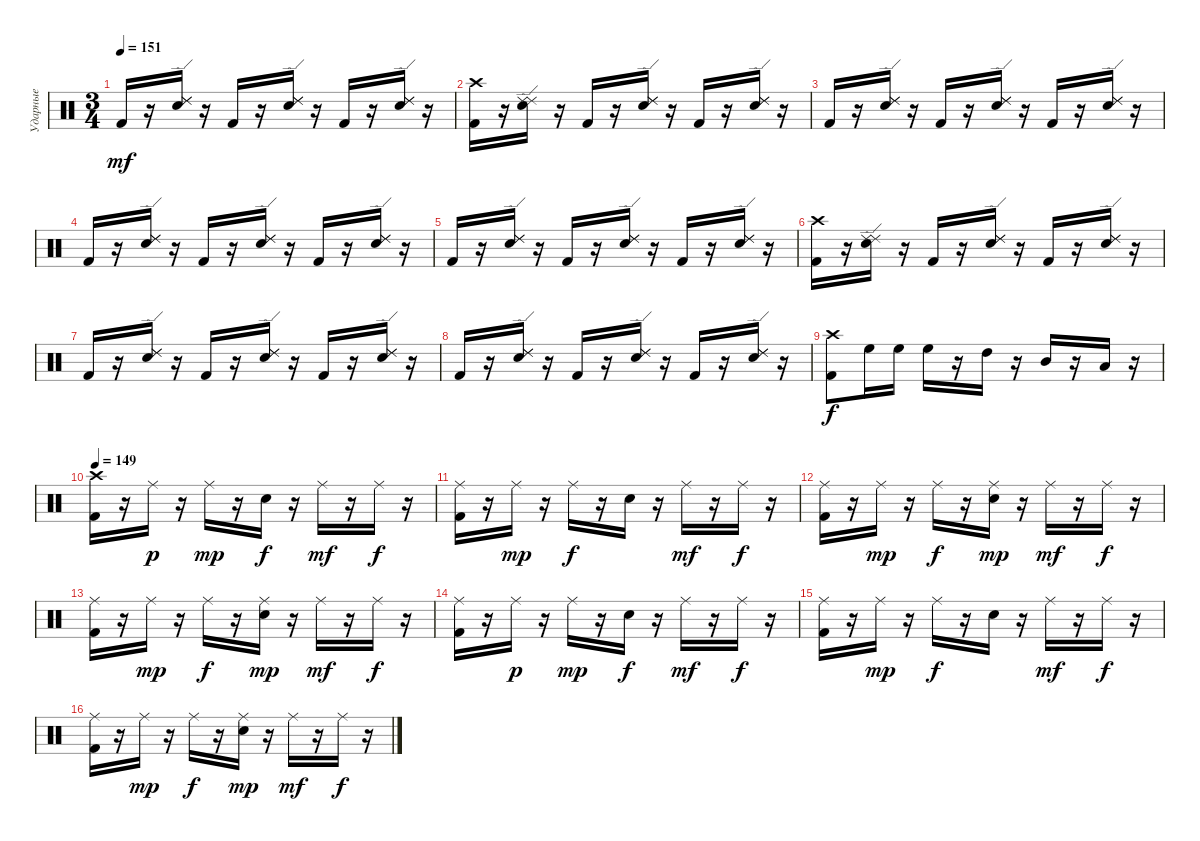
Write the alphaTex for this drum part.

\track ("Ударные" "Ударные") {instrument percussion}
\staff {score}
\articulation defaults
\ts (3 4)
\tempo 151
\clef neutral
\ks c "Kick (hit) 2".16{dy mf}
r.16 ("Ride (edge) 2" "Ride (edge) 2" "Snare (hit) 2").16 r.16 "Kick (hit) 2".16 r.16 ("Ride (edge) 2" "Ride (edge) 2" "Snare (hit) 2").16 r.16 "Kick (hit) 2".16 r.16 ("Ride (edge) 2" "Ride (edge) 2" "Snare (hit) 2").16 r.16 |
("Crash high (hit)" "Kick (hit) 2").16 r.16 ("Ride (edge) 2" "Ride (edge) 2" "Snare (hit) 2").16 r.16 "Kick (hit) 2".16 r.16 ("Ride (edge) 2" "Ride (edge) 2" "Snare (hit) 2").16 r.16 "Kick (hit) 2".16 r.16 ("Ride (edge) 2" "Ride (edge) 2" "Snare (hit) 2").16 r.16 |
"Kick (hit) 2".16 r.16 ("Ride (edge) 2" "Ride (edge) 2" "Snare (hit) 2").16 r.16 "Kick (hit) 2".16 r.16 ("Ride (edge) 2" "Ride (edge) 2" "Snare (hit) 2").16 r.16 "Kick (hit) 2".16 r.16 ("Ride (edge) 2" "Ride (edge) 2" "Snare (hit) 2").16 r.16 |
"Kick (hit) 2".16 r.16 ("Ride (edge) 2" "Ride (edge) 2" "Snare (hit) 2").16 r.16 "Kick (hit) 2".16 r.16 ("Ride (edge) 2" "Ride (edge) 2" "Snare (hit) 2").16 r.16 "Kick (hit) 2".16 r.16 ("Ride (edge) 2" "Ride (edge) 2" "Snare (hit) 2").16 r.16 |
"Kick (hit) 2".16 r.16 ("Ride (edge) 2" "Ride (edge) 2" "Snare (hit) 2").16 r.16 "Kick (hit) 2".16 r.16 ("Ride (edge) 2" "Ride (edge) 2" "Snare (hit) 2").16 r.16 "Kick (hit) 2".16 r.16 ("Ride (edge) 2" "Ride (edge) 2" "Snare (hit) 2").16 r.16 |
("Crash high (hit)" "Kick (hit) 2").16 r.16 ("Ride (edge) 2" "Ride (edge) 2" "Snare (hit) 2").16 r.16 "Kick (hit) 2".16 r.16 ("Ride (edge) 2" "Ride (edge) 2" "Snare (hit) 2").16 r.16 "Kick (hit) 2".16 r.16 ("Ride (edge) 2" "Ride (edge) 2" "Snare (hit) 2").16 r.16 |
"Kick (hit) 2".16 r.16 ("Ride (edge) 2" "Ride (edge) 2" "Snare (hit) 2").16 r.16 "Kick (hit) 2".16 r.16 ("Ride (edge) 2" "Ride (edge) 2" "Snare (hit) 2").16 r.16 "Kick (hit) 2".16 r.16 ("Ride (edge) 2" "Ride (edge) 2" "Snare (hit) 2").16 r.16 |
"Kick (hit) 2".16 r.16 ("Ride (edge) 2" "Ride (edge) 2" "Snare (hit) 2").16 r.16 "Kick (hit) 2".16 r.16 ("Ride (edge) 2" "Ride (edge) 2" "Snare (hit) 2").16 r.16 "Kick (hit) 2".16 r.16 ("Ride (edge) 2" "Ride (edge) 2" "Snare (hit) 2").16 r.16 |
("Kick (hit) 2" "Crash high (hit)").8{dy f} "High Floor Tom (hit)".16 "High Floor Tom (hit)".16 "High Floor Tom (hit)".16 r.16 "High Tom (hit)".16 r.16 "Mid Tom (hit)".16 r.16 "Low Tom (hit)".16 r.16 |
\tempo 149
("Kick (hit) 2" "Crash high (hit)").16 r.16 "Ride (middle)".16{dy p} r.16 "Ride (middle)".16{dy mp} r.16 "Snare (hit) 2".16{dy f} r.16 "Ride (middle)".16{dy mf} r.16 "Ride (middle)".16{dy f} r.16 |
("Kick (hit) 2" "Ride (middle)").16 r.16 "Ride (middle)".16{dy mp} r.16 "Ride (middle)".16{dy f} r.16 "Snare (hit) 2".16 r.16 "Ride (middle)".16{dy mf} r.16 "Ride (middle)".16{dy f} r.16 |
("Kick (hit) 2" "Ride (middle)").16 r.16 "Ride (middle)".16{dy mp} r.16 "Ride (middle)".16{dy f} r.16 ("Snare (hit) 2" "Ride (middle)").16{dy mp} r.16 "Ride (middle)".16{dy mf} r.16 "Ride (middle)".16{dy f} r.16 |
("Kick (hit) 2" "Ride (middle)").16 r.16 "Ride (middle)".16{dy mp} r.16 "Ride (middle)".16{dy f} r.16 ("Snare (hit) 2" "Ride (middle)").16{dy mp} r.16 "Ride (middle)".16{dy mf} r.16 "Ride (middle)".16{dy f} r.16 |
("Kick (hit) 2" "Ride (middle)").16 r.16 "Ride (middle)".16{dy p} r.16 "Ride (middle)".16{dy mp} r.16 "Snare (hit) 2".16{dy f} r.16 "Ride (middle)".16{dy mf} r.16 "Ride (middle)".16{dy f} r.16 |
("Kick (hit) 2" "Ride (middle)").16 r.16 "Ride (middle)".16{dy mp} r.16 "Ride (middle)".16{dy f} r.16 "Snare (hit) 2".16 r.16 "Ride (middle)".16{dy mf} r.16 "Ride (middle)".16{dy f} r.16 |
("Kick (hit) 2" "Ride (middle)").16 r.16 "Ride (middle)".16{dy mp} r.16 "Ride (middle)".16{dy f} r.16 ("Snare (hit) 2" "Ride (middle)").16{dy mp} r.16 "Ride (middle)".16{dy mf} r.16 "Ride (middle)".16{dy f} r.16
